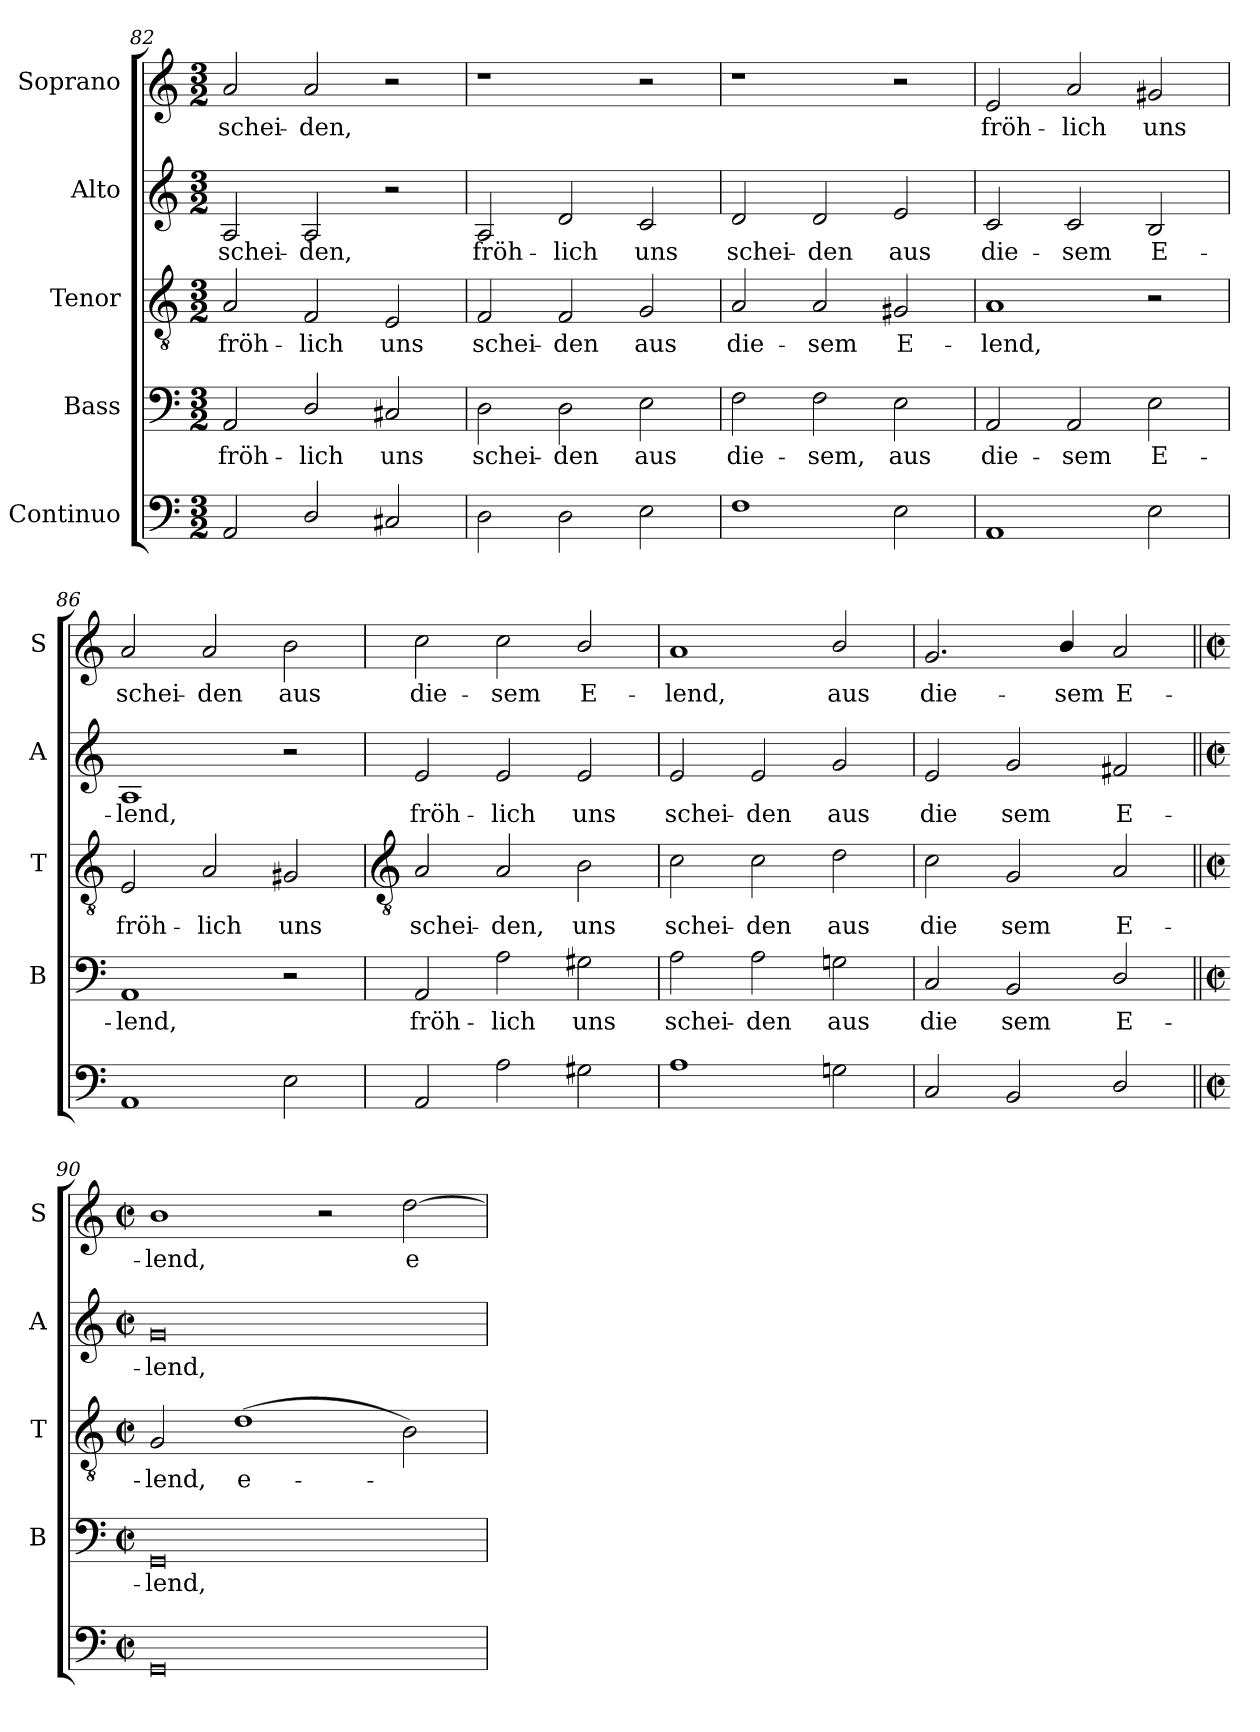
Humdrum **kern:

**kern	**kern	**text	**kern	**text	**kern	**text	**kern	**text
*part5	*part4	*part4	*part3	*part3	*part2	*part2	*part1	*part1
*staff5	*staff4	*staff4	*staff3	*staff3	*staff2	*staff2	*staff1	*staff1
*I"Continuo	*I"Bass	*	*I"Tenor	*	*I"Alto	*	*I"Soprano	*
*	*I'B	*	*I'T	*	*I'A	*	*I'S	*
*clefF4	*clefF4	*	*clefGv2	*	*clefG2	*	*clefG2	*
*k[]	*k[]	*	*k[]	*	*k[]	*	*k[]	*
*C:	*C:	*	*C:	*	*C:	*	*C:	*
*M3/2	*M3/2	*	*M3/2	*	*M3/2	*	*M3/2	*
=82	=82	=82	=82	=82	=82	=82	=82	=82
!	!	!LO:LY:b	!	!LO:LY:b	!	!LO:LY:b	!	!LO:LY:b
2AA	2AA	fröh-	2A	fröh-	2A	schei-	2a	schei-
!	!	!LO:LY:b	!	!LO:LY:b	!	!LO:LY:b	!	!LO:LY:b
2D/	2D/	-lich	2F	-lich	2A	-den,	2a	-den,
!	!	!LO:LY:b	!	!LO:LY:b	!	!	!	!
2C#X	2C#X	uns	2E	uns	2r	.	2r	.
=83	=83	=83	=83	=83	=83	=83	=83	=83
!	!	!LO:LY:b	!	!LO:LY:b	!	!LO:LY:b	!	!
2D	2D	schei-	2F	schei-	2A	fröh-	1r	.
!	!	!LO:LY:b	!	!LO:LY:b	!	!LO:LY:b	!	!
2D	2D	-den	2F	-den	2d	-lich	.	.
!	!	!LO:LY:b	!	!LO:LY:b	!	!LO:LY:b	!	!
2E	2E	aus	2G	aus	2c	uns	2r	.
=84	=84	=84	=84	=84	=84	=84	=84	=84
!	!	!LO:LY:b	!	!LO:LY:b	!	!LO:LY:b	!	!
1F	2F	die-	2A	die-	2d	schei-	1r	.
!	!	!LO:LY:b	!	!LO:LY:b	!	!LO:LY:b	!	!
.	2F	-sem,	2A	-sem	2d	-den	.	.
!	!	!LO:LY:b	!	!LO:LY:b	!	!LO:LY:b	!	!
2E	2E	aus	2G#X	E-	2e	aus	2r	.
=85	=85	=85	=85	=85	=85	=85	=85	=85
!	!	!LO:LY:b	!	!LO:LY:b	!	!LO:LY:b	!	!LO:LY:b
1AA	2AA	die-	1A	-lend,	2c	die-	2e	fröh-
!	!	!LO:LY:b	!	!	!	!LO:LY:b	!	!LO:LY:b
.	2AA	-sem	.	.	2c	-sem	2a	-lich
!	!	!LO:LY:b	!	!	!	!LO:LY:b	!	!LO:LY:b
2E	2E	E-	2r	.	2B	E-	2g#X	uns
=86	=86	=86	=86	=86	=86	=86	=86	=86
!	!	!LO:LY:b	!	!LO:LY:b	!	!LO:LY:b	!	!LO:LY:b
1AA	1AA	-lend,	2E	fröh-	1A	-lend,	2a	schei-
!	!	!	!	!LO:LY:b	!	!	!	!LO:LY:b
.	.	.	2A	-lich	.	.	2a	-den
!	!	!	!	!LO:LY:b	!	!	!	!LO:LY:b
2E	2r	.	2G#X	uns	2r	.	2b	aus
!!LO:LB:g=z
=87	=87	=87	=87	=87	=87	=87	=87	=87
*	*	*	*clefGv2	*	*	*	*	*
!	!	!LO:LY:b	!	!LO:LY:b	!	!LO:LY:b	!	!LO:LY:b
2AA	2AA	fröh-	2A	schei-	2e	fröh-	2cc	die-
!	!	!LO:LY:b	!	!LO:LY:b	!	!LO:LY:b	!	!LO:LY:b
2A	2A	-lich	2A	-den,	2e	-lich	2cc	-sem
!	!	!LO:LY:b	!	!LO:LY:b	!	!LO:LY:b	!	!LO:LY:b
2G#X	2G#X	uns	2B	uns	2e	uns	2b/	E-
=88	=88	=88	=88	=88	=88	=88	=88	=88
!	!	!LO:LY:b	!	!LO:LY:b	!	!LO:LY:b	!	!LO:LY:b
1A	2A	schei-	2c	schei-	2e	schei-	1a	-lend,
!	!	!LO:LY:b	!	!LO:LY:b	!	!LO:LY:b	!	!
.	2A	-den	2c	-den	2e	-den	.	.
!	!	!LO:LY:b	!	!LO:LY:b	!	!LO:LY:b	!	!LO:LY:b
2Gn	2Gn	aus	2d	aus	2g	aus	2b/	aus
=89	=89	=89	=89	=89	=89	=89	=89	=89
!	!	!LO:LY:b	!	!LO:LY:b	!	!LO:LY:b	!	!LO:LY:b
2C	2C	die	2c	die	2e	die	2.g	die-
!	!	!LO:LY:b	!	!LO:LY:b	!	!LO:LY:b	!	!
2BB	2BB	sem	2G	sem	2g	sem	.	.
!	!	!	!	!	!	!	!	!LO:LY:b
.	.	.	.	.	.	.	4b/	-sem
!	!	!LO:LY:b	!	!LO:LY:b	!	!LO:LY:b	!	!LO:LY:b
2D/	2D/	E-	2A	E-	2f#X	E-	2a	E-
=90||	=90||	=90||	=90||	=90||	=90||	=90||	=90||	=90||
*M4/2	*M4/2	*	*M4/2	*	*M4/2	*	*M4/2	*
*met(c|)	*met(c|)	*	*met(c|)	*	*met(c|)	*	*met(c|)	*
!	!	!LO:LY:b	!	!LO:LY:b	!	!LO:LY:b	!	!LO:LY:b
0GG	0GG	-lend,	2G	-lend,	0g	-lend,	1b	-lend,
!	!	!	!	!LO:LY:b	!	!	!	!
.	.	.	(>1d	e-	.	.	.	.
.	.	.	.	.	.	.	2r	.
!	!	!	!	!	!	!	!	!LO:LY:b
.	.	.	2B)	.	.	.	[2dd	e-
=	=	=	=	=	=	=	=	=
*-	*-	*-	*-	*-	*-	*-	*-	*-
